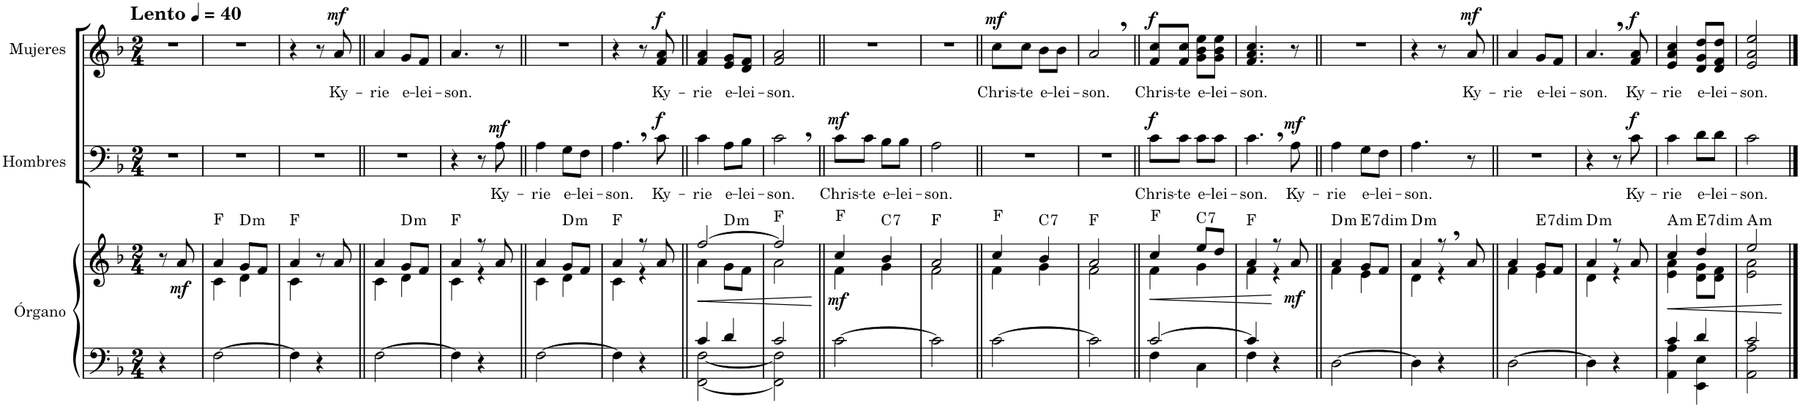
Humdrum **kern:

**kern	**kern	**dynam	**harte	**kern	**text	**dynam	**kern	**text	**dynam
*part3	*part3	*part3	*part3	*part2	*part2	*part2	*part1	*part1	*part1
*staff4	*staff3	*staff3/4	*	*staff2	*staff2	*staff2	*staff1	*staff1	*staff1
*I"Órgano	*	*	*	*I"Hombres	*	*	*I"Mujeres	*	*
*	*	*	*	*I'H.	*	*	*	*	*
*clefF4	*clefG2	*	*	*clefF4	*	*	*clefG2	*	*
*k[b-]	*k[b-]	*	*	*k[b-]	*	*	*k[b-]	*	*
*M2/4	*M2/4	*	*	*M2/4	*	*	*M2/4	*	*
*MM40	*MM40	*	*	*MM40	*	*	*MM40	*	*
=1	=1	=1	=1	=1	=1	=1	=1	=1	=1
!	!	!	!	!	!	!	!LO:TX:a:B:t=Lento	!	!
4r	8r	.	.	2r	.	.	2r	.	.
!	!	!LO:DY:b	!	!	!	!	!	!	!
.	8a/	mf	.	.	.	.	.	.	.
4ryy	4ryy	.	.	.	.	.	.	.	.
=2	=2	=2	=2	=2	=2	=2	=2	=2	=2
*	*^	*	*	*	*	*	*	*	*
[2F\	4a/	4c\	.	F:maj	2r	.	.	2r	.	.
!	!	!	!	!LO:H:kt=m	!	!	!	!	!	!
.	8g/L	4d\	.	D:min	.	.	.	.	.	.
.	8f/J	.	.	.	.	.	.	.	.	.
=3	=3	=3	=3	=3	=3	=3	=3	=3	=3	=3
4F\]	4a/	4c\	.	F:maj	2r	.	.	4r	.	.
4r	8r	4ryy	.	.	.	.	.	8r	.	.
!	!	!	!	!	!	!	!	!	!LO:LY:b	!LO:DY:a
.	8a/	.	.	.	.	.	.	8a/	Ky-	mf
=4||	=4||	=4||	=4||	=4||	=4||	=4||	=4||	=4||	=4||	=4||
!	!	!	!	!	!	!	!	!	!LO:LY:b	!
[2F\	4a/	4c\	.	.	2r	.	.	4a/	-rie	.
!	!	!	!	!LO:H:kt=m	!	!	!	!	!LO:LY:b	!
.	8g/L	4d\	.	D:min	.	.	.	8g/L	e-	.
!	!	!	!	!	!	!	!	!	!LO:LY:b	!
.	8f/J	.	.	.	.	.	.	8f/J	-lei-	.
=5	=5	=5	=5	=5	=5	=5	=5	=5	=5	=5
!	!	!	!	!	!	!	!	!	!LO:LY:b	!
4F\]	4a/	4c\	.	F:maj	4r	.	.	4.a/	-son.	.
4r	8r	4r	.	.	8r	.	.	.	.	.
!	!	!	!	!	!	!LO:LY:b	!LO:DY:a	!	!	!
.	8a/	.	.	.	8A\	Ky-	mf	8r	.	.
=6||	=6||	=6||	=6||	=6||	=6||	=6||	=6||	=6||	=6||	=6||
!	!	!	!	!	!	!LO:LY:b	!	!	!	!
[2F\	4a/	4c\	.	.	4A\	-rie	.	2r	.	.
!	!	!	!	!LO:H:kt=m	!	!LO:LY:b	!	!	!	!
.	8g/L	4d\	.	D:min	8G\L	e-	.	.	.	.
!	!	!	!	!	!	!LO:LY:b	!	!	!	!
.	8f/J	.	.	.	8F\J	-lei-	.	.	.	.
=7	=7	=7	=7	=7	=7	=7	=7	=7	=7	=7
!	!	!	!	!	!	!LO:LY:b	!	!	!	!
4F\]	4a/	4c\	.	F:maj	4.A,\	-son.	.	4r	.	.
4r	8r	4r	.	.	.	.	.	8r	.	.
!	!	!	!	!	!	!LO:LY:b	!LO:DY:a	!	!LO:LY:b	!LO:DY:a
.	8a/	.	.	.	8c\	Ky-	f	8f/ 8a/	Ky-	f
=8||	=8||	=8||	=8||	=8||	=8||	=8||	=8||	=8||	=8||	=8||
*^	*	*	*	*	*	*	*	*	*	*
!	!	!	!	!LO:HP:b	!	!	!LO:LY:b	!	!	!LO:LY:b	!
4c/	[2FF\ [2F\	[2ff/	4a\	<	.	4c\	-rie	.	4f/ 4a/	-rie	.
!	!	!	!	!	!LO:H:kt=m	!	!LO:LY:b	!	!	!LO:LY:b	!
4d/	.	.	8g\L	.	D:min	8A\L	e-	.	8e/ 8g/L	e-	.
!	!	!	!	!	!	!	!LO:LY:b	!	!	!LO:LY:b	!
.	.	.	8f\J	.	.	8B-\J	-lei-	.	8d/ 8f/J	-lei-	.
=9	=9	=9	=9	=9	=9	=9	=9	=9	=9	=9	=9
!	!	!	!	!	!	!	!LO:LY:b	!	!	!LO:LY:b	!
2c/	2FF\] 2F\]	2ff/]	2a\	.	F:maj	2c,\	-son.	.	2f/ 2a/	-son.	.
*v	*v	*	*	*	*	*	*	*	*	*	*
*	*v	*v	*	*	*	*	*	*	*	*
.	.	[	.	.	.	.	.	.	.
=10||	=10||	=10||	=10||	=10||	=10||	=10||	=10||	=10||	=10||
*	*^	*	*	*	*	*	*	*	*
!	!	!	!LO:DY:b	!	!	!LO:LY:b	!LO:DY:a	!	!	!
[2c\	4cc/	4f\	mf	F:maj	8c\L	Chris-	mf	2r	.	.
!	!	!	!	!	!	!LO:LY:b	!	!	!	!
.	.	.	.	.	8c\J	-te	.	.	.	.
!	!	!	!	!LO:H:kt=7	!	!LO:LY:b	!	!	!	!
.	4b-/	4g\	.	C:7	8B-\L	e-	.	.	.	.
!	!	!	!	!	!	!LO:LY:b	!	!	!	!
.	.	.	.	.	8B-\J	-lei-	.	.	.	.
=11	=11	=11	=11	=11	=11	=11	=11	=11	=11	=11
!	!	!	!	!	!	!LO:LY:b	!	!	!	!
2c\]	2a/	2f\	.	F:maj	2A\	-son.	.	2r	.	.
=12||	=12||	=12||	=12||	=12||	=12||	=12||	=12||	=12||	=12||	=12||
!	!	!	!	!	!	!	!	!	!LO:LY:b	!LO:DY:a
[2c\	4cc/	4f\	.	F:maj	2r	.	.	8cc\L	Chris-	mf
!	!	!	!	!	!	!	!	!	!LO:LY:b	!
.	.	.	.	.	.	.	.	8cc\J	-te	.
!	!	!	!	!LO:H:kt=7	!	!	!	!	!LO:LY:b	!
.	4b-/	4g\	.	C:7	.	.	.	8b-\L	e-	.
!	!	!	!	!	!	!	!	!	!LO:LY:b	!
.	.	.	.	.	.	.	.	8b-\J	-lei-	.
=13	=13	=13	=13	=13	=13	=13	=13	=13	=13	=13
!	!	!	!	!	!	!	!	!	!LO:LY:b	!
2c\]	2a/	2f\	.	F:maj	2r	.	.	2a,/	-son.	.
=14||	=14||	=14||	=14||	=14||	=14||	=14||	=14||	=14||	=14||	=14||
*^	*	*	*	*	*	*	*	*	*	*
!	!	!	!	!LO:HP:b	!	!	!LO:LY:b	!LO:DY:a	!	!LO:LY:b	!LO:DY:a
[2c/	4F\	4cc/	4f\	<	F:maj	8c\L	Chris-	f	8f/ 8cc/L	Chris-	f
!	!	!	!	!	!	!	!LO:LY:b	!	!	!LO:LY:b	!
.	.	.	.	.	.	8c\J	-te	.	8f/ 8cc/J	-te	.
!	!	!	!	!	!LO:H:kt=7	!	!LO:LY:b	!	!	!LO:LY:b	!
.	4C\	8ee/L	4g\	.	C:7	8c\L	e-	.	8g\ 8b-\ 8ee\L	e-	.
!	!	!	!	!	!	!	!LO:LY:b	!	!	!LO:LY:b	!
.	.	8dd/J	.	.	.	8c\J	-lei-	.	8g\ 8b-\ 8ee\J	-lei-	.
=15	=15	=15	=15	=15	=15	=15	=15	=15	=15	=15	=15
!	!	!	!	!	!	!	!LO:LY:b	!	!	!LO:LY:b	!
4c/]	4F\	4a/	4f\	.	F:maj	4.c,\	-son.	.	4.f/ 4.a/ 4.cc/	-son.	.
4r	4ryy	8r	4r	.	.	.	.	.	.	.	.
!	!	!	!	!LO:DY:n=1:b	!	!	!LO:LY:b	!LO:DY:a	!	!	!
.	.	8a/	.	[ mf	.	8A\	Ky-	mf	8r	.	.
*v	*v	*	*	*	*	*	*	*	*	*	*
=16||	=16||	=16||	=16||	=16||	=16||	=16||	=16||	=16||	=16||	=16||
!	!	!	!	!LO:H:kt=m	!	!LO:LY:b	!	!	!	!
[2D\	4a/	4f\	.	D:min	4A\	-rie	.	2r	.	.
!	!	!	!	!LO:H:kt=7dim	!	!LO:LY:b	!	!	!	!
.	8g/L	4e\	.	E:dim	8G\L	e-	.	.	.	.
!	!	!	!	!	!	!LO:LY:b	!	!	!	!
.	8f/J	.	.	.	8F\J	-lei-	.	.	.	.
=17	=17	=17	=17	=17	=17	=17	=17	=17	=17	=17
!	!	!	!	!LO:H:kt=m	!	!LO:LY:b	!	!	!	!
4D\]	4a/	4d\	.	D:min	4.A\	-son.	.	4r	.	.
4r	8r	4r	.	.	.	.	.	8r	.	.
!	!	!	!	!	!	!	!	!	!LO:LY:b	!LO:DY:a
.	8a/	.	.	.	8r	.	.	8a/	Ky-	mf
=18||	=18||	=18||	=18||	=18||	=18||	=18||	=18||	=18||	=18||	=18||
!	!	!	!	!	!	!	!	!	!LO:LY:b	!
[2D\	4a/	4f\	.	.	2r	.	.	4a/	-rie	.
!	!	!	!	!LO:H:kt=7dim	!	!	!	!	!LO:LY:b	!
.	8g/L	4e\	.	E:dim	.	.	.	8g/L	e-	.
!	!	!	!	!	!	!	!	!	!LO:LY:b	!
.	8f/J	.	.	.	.	.	.	8f/J	-lei-	.
=19	=19	=19	=19	=19	=19	=19	=19	=19	=19	=19
!	!	!	!	!LO:H:kt=m	!	!	!	!	!LO:LY:b	!
4D\]	4a/	4d\	.	D:min	4r	.	.	4.a,/	-son.	.
4r	8r	4r	.	.	8r	.	.	.	.	.
!	!	!	!	!	!	!LO:LY:b	!LO:DY:a	!	!LO:LY:b	!LO:DY:a
.	8a/	.	.	.	8c\	Ky-	f	8f/ 8a/	Ky-	f
=20	=20	=20	=20	=20	=20	=20	=20	=20	=20	=20
*^	*	*	*	*	*	*	*	*	*	*
!	!	!	!	!LO:HP:b	!LO:H:kt=m	!	!LO:LY:b	!	!	!LO:LY:b	!
4c/	4AA\ 4A\	4cc/	4e\ 4a\	<	A:min	4c\	-rie	.	4e/ 4a/ 4cc/	-rie	.
!	!	!	!	!	!LO:H:kt=7dim	!	!LO:LY:b	!	!	!LO:LY:b	!
4d/	4EE\ 4E\	4dd/	8d\ 8g\L	.	E:dim	8d\L	e-	.	8d/ 8g/ 8dd/L	e-	.
!	!	!	!	!	!	!	!LO:LY:b	!	!	!LO:LY:b	!
.	.	.	8d\ 8f\J	.	.	8d\J	-lei-	.	8d/ 8f/ 8dd/J	-lei-	.
=21	=21	=21	=21	=21	=21	=21	=21	=21	=21	=21	=21
!	!	!	!	!	!LO:H:kt=m	!	!LO:LY:b	!	!	!LO:LY:b	!
2c/	2AA\ 2A\	2ee/	2e\ 2a\	.	A:min	2c\	-son.	.	2e/ 2a/ 2ee/	-son.	.
*v	*v	*	*	*	*	*	*	*	*	*	*
*	*v	*v	*	*	*	*	*	*	*	*
.	.	[	.	.	.	.	.	.	.
==	==	==	==	==	==	==	==	==	==
*-	*-	*-	*-	*-	*-	*-	*-	*-	*-
